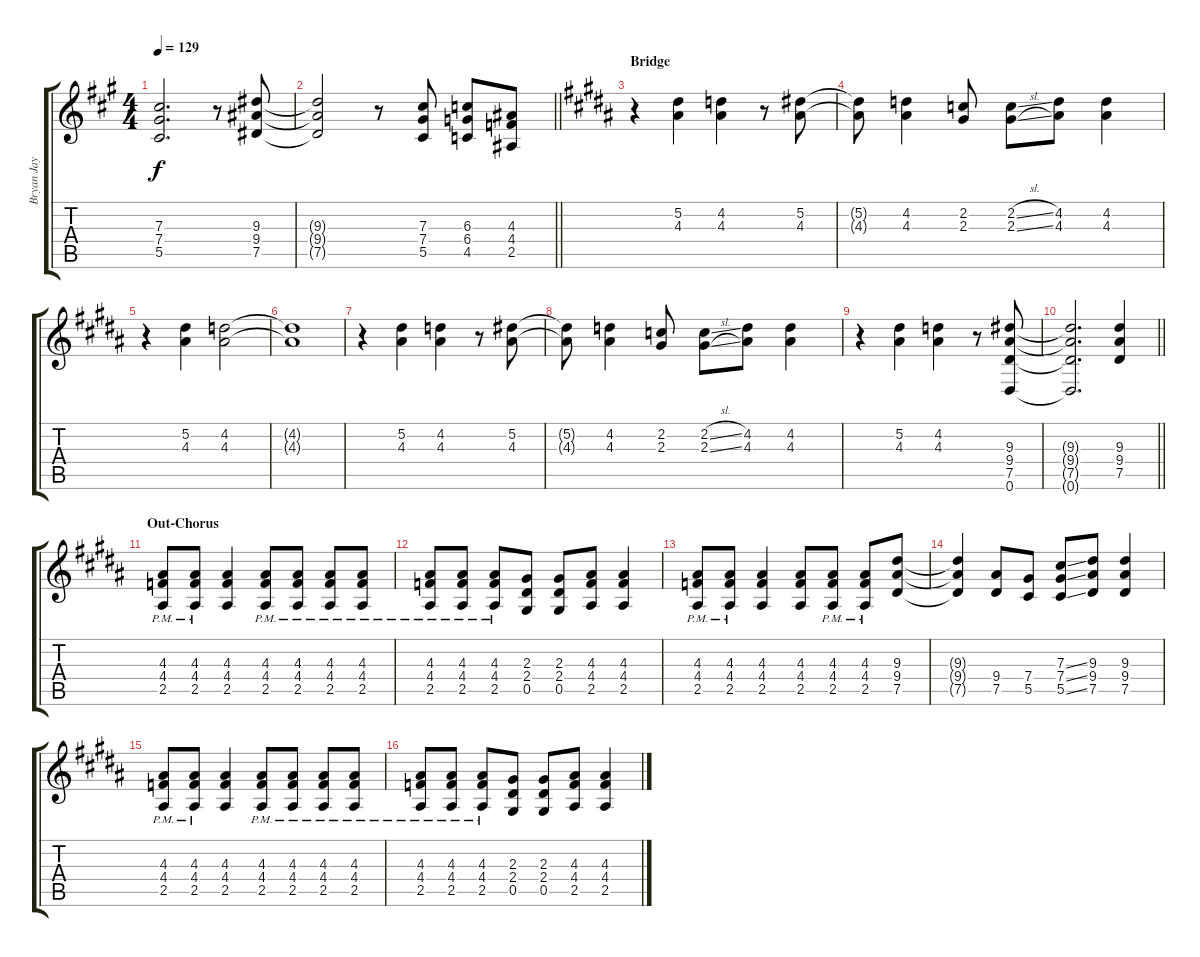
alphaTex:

\track ("Bryan Jay" "Bryan Jay") {instrument overdrivenguitar}
\staff {score tabs}
\tuning (Eb4 Bb3 Gb3 Db3 Ab2 Eb2) {hide}
\ts (4 4)
\tempo 129
\clef g2
\ks a
(7.3{t} 7.4{t} 5.5{t}).2{d dy f} r.8 (9.3 9.4 7.5).8 |
\barLineRight lightlight
(9.3{t} 9.4{t} 7.5{t}).2 r.8 (7.3 7.4 5.5).8 (6.3 6.4 4.5).8 (4.3 4.4 2.5).8 |
\section ("" "Bridge")
\ks b
r.4 (5.2 4.3).4 (4.2 4.3).4 r.8 (5.2 4.3).8 |
(5.2{t} 4.3{t}).8 (4.2 4.3).4 (2.2 2.3).8 (2.2{sl} 2.3{sl}).8 (4.2 4.3).8 (4.2 4.3).4 |
r.4 (5.2 4.3).4 (4.2 4.3).2 |
(4.2{t} 4.3{t}).1 |
r.4 (5.2 4.3).4 (4.2 4.3).4 r.8 (5.2 4.3).8 |
(5.2{t} 4.3{t}).8 (4.2 4.3).4 (2.2 2.3).8 (2.2{sl} 2.3{sl}).8 (4.2 4.3).8 (4.2 4.3).4 |
r.4 (5.2 4.3).4 (4.2 4.3).4 r.8 (9.3 9.4 7.5 0.6).8 |
\barLineRight lightlight
(9.3{t} 9.4{t} 7.5{t} 0.6{t}).2{d} (9.3 9.4 7.5).4 |
\section ("" "Out-Chorus")
(4.3{pm} 4.4{pm} 2.5{pm}).8 (4.3{pm} 4.4{pm} 2.5{pm}).8 (4.3 4.4 2.5).4 (4.3{pm} 4.4{pm} 2.5{pm}).8 (4.3{pm} 4.4{pm} 2.5{pm}).8 (4.3{pm} 4.4{pm} 2.5{pm}).8 (4.3{pm} 4.4{pm} 2.5{pm}).8 |
(4.3{pm} 4.4{pm} 2.5{pm}).8 (4.3{pm} 4.4{pm} 2.5{pm}).8 (4.3{pm} 4.4{pm} 2.5{pm}).8 (2.3 2.4 0.5).8 (2.3 2.4 0.5).8 (4.3 4.4 2.5).8 (4.3 4.4 2.5).4 |
(4.3{pm} 4.4{pm} 2.5{pm}).8 (4.3{pm} 4.4{pm} 2.5{pm}).8 (4.3 4.4 2.5).4 (4.3 4.4 2.5).8 (4.3{pm} 4.4{pm} 2.5{pm}).8 (4.3{pm} 4.4{pm} 2.5{pm}).8 (9.3 9.4 7.5).8 |
(9.3{t} 9.4{t} 7.5{t}).4 (9.4 7.5).8 (7.4 5.5).8 (7.3{ss} 7.4{ss} 5.5{ss}).8 (9.3 9.4 7.5).8 (9.3 9.4 7.5).4 |
(4.3{pm} 4.4{pm} 2.5{pm}).8 (4.3{pm} 4.4{pm} 2.5{pm}).8 (4.3 4.4 2.5).4 (4.3{pm} 4.4{pm} 2.5{pm}).8 (4.3{pm} 4.4{pm} 2.5{pm}).8 (4.3{pm} 4.4{pm} 2.5{pm}).8 (4.3{pm} 4.4{pm} 2.5{pm}).8 |
(4.3{pm} 4.4{pm} 2.5{pm}).8 (4.3{pm} 4.4{pm} 2.5{pm}).8 (4.3{pm} 4.4{pm} 2.5{pm}).8 (2.3 2.4 0.5).8 (2.3 2.4 0.5).8 (4.3 4.4 2.5).8 (4.3 4.4 2.5).4
